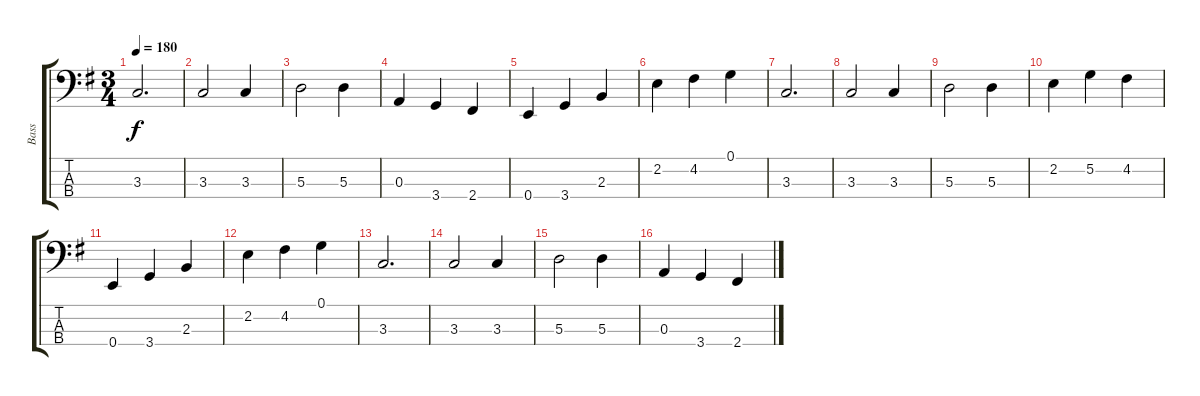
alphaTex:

\track ("Bass" "Bass") {instrument acousticbass bank 32}
\staff {score tabs}
\tuning (G2 D2 A1 E1) {hide}
\ts (3 4)
\tempo 180
\clef f4
\ks eminor
3.3.2{d dy f} |
3.3.2 3.3.4 |
5.3.2 5.3.4 |
0.3.4 3.4.4 2.4.4 |
0.4.4 3.4.4 2.3.4 |
2.2.4 4.2.4 0.1.4 |
3.3.2{d} |
3.3.2 3.3.4 |
5.3.2 5.3.4 |
2.2.4 5.2.4 4.2.4 |
0.4.4 3.4.4 2.3.4 |
2.2.4 4.2.4 0.1.4 |
3.3.2{d} |
3.3.2 3.3.4 |
5.3.2 5.3.4 |
0.3.4 3.4.4 2.4.4
